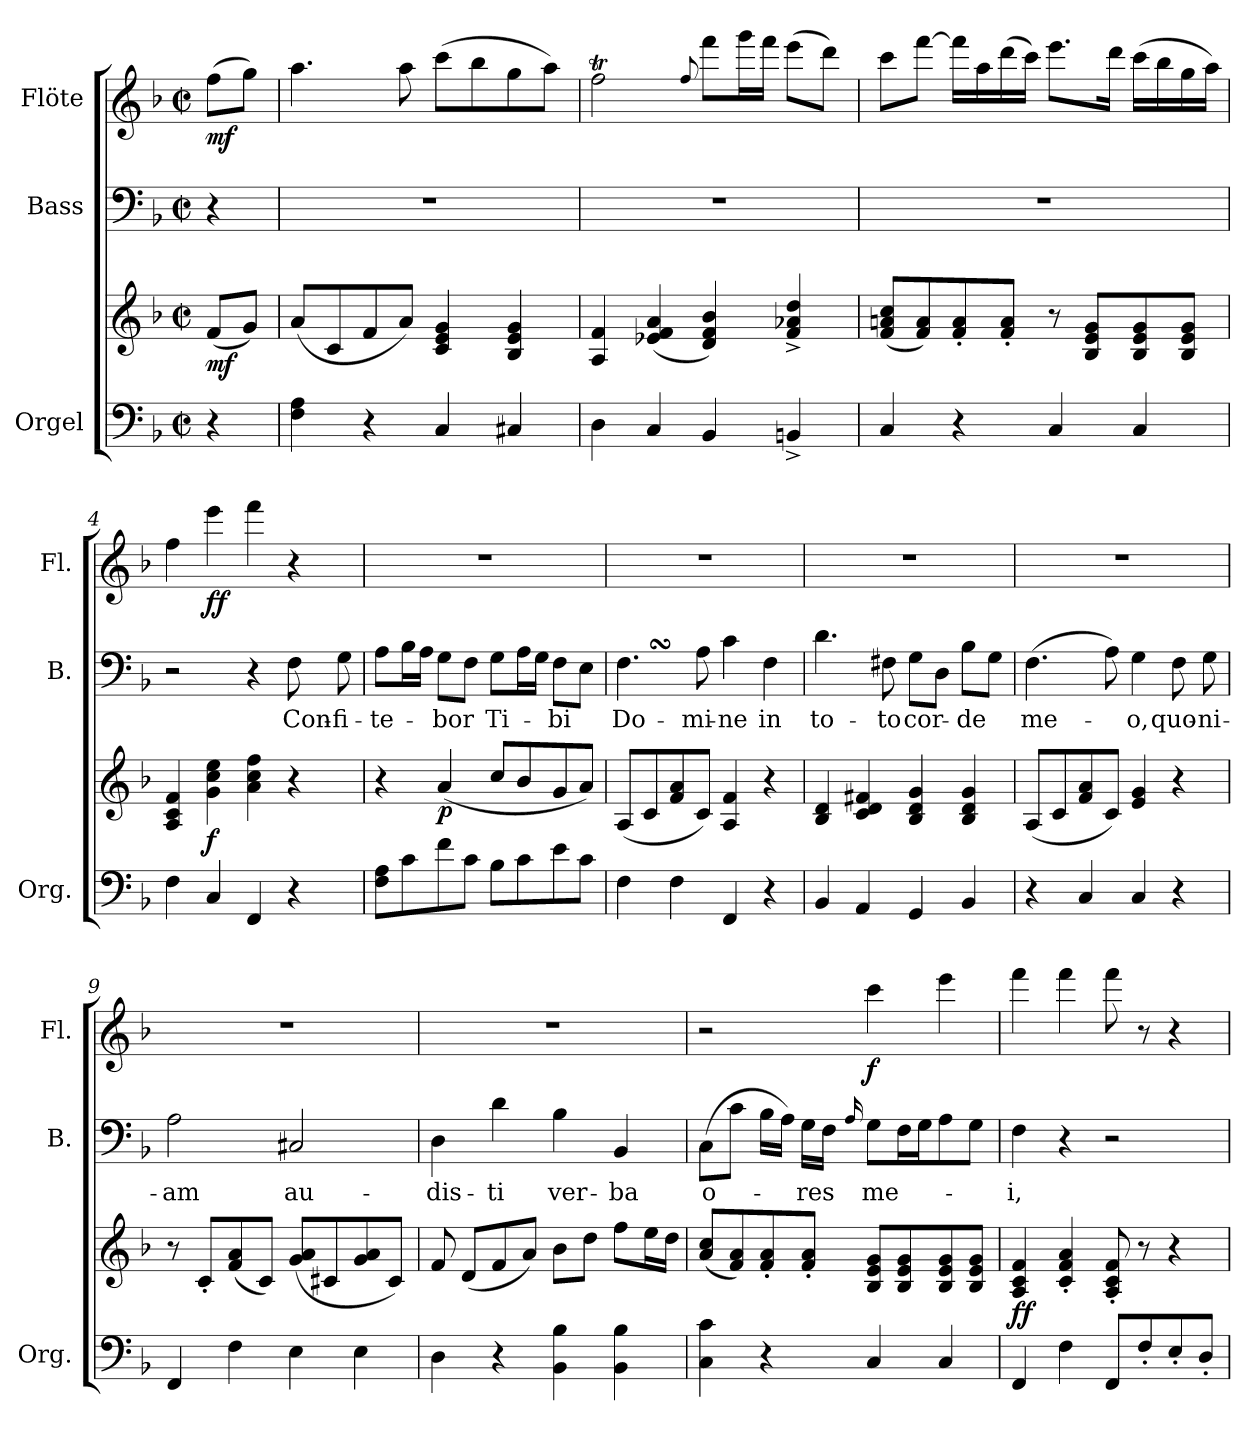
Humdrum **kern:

**kern	**kern	**dynam	**kern	**text	**kern	**dynam
*part3	*part3	*part3	*part2	*part2	*part1	*part1
*staff4	*staff3	*staff3/4	*staff2	*staff2	*staff1	*staff1
*I"Orgel	*	*	*I"Bass	*	*I"Flöte	*
*I'Org.	*	*	*I'B.	*	*I'Fl.	*
*clefF4	*clefG2	*	*clefF4	*	*clefG2	*
*k[b-]	*k[b-]	*	*k[b-]	*	*k[b-]	*
*F:	*F:	*	*F:	*	*F:	*
*M2/2	*M2/2	*	*M2/2	*	*M2/2	*
*met(c|)	*met(c|)	*	*met(c|)	*	*met(c|)	*
=	=	=	=	=	=	=
!	!	!LO:DY:b	!	!	!	!LO:DY:b
4r	(<8f/L	mf	4r	.	(>8ff\L	mf
.	8g/J)	.	.	.	8gg\J)	.
=1	=1	=1	=1	=1	=1	=1
4F\ 4A\	(<8a/L	.	1r	.	4.aa\	.
.	8c/	.	.	.	.	.
4r	8f/	.	.	.	.	.
.	8a/J)	.	.	.	8aa\	.
4C/	4c/ 4e/ 4g/	.	.	.	(>8ccc\L	.
.	.	.	.	.	8bb-\	.
4C#X/	4B-/ 4e/ 4g/	.	.	.	8gg\	.
.	.	.	.	.	8aa\J)	.
=2	=2	=2	=2	=2	=2	=2
4D\	4A/ 4f/	.	1r	.	2ffT\	.
4C/	(<4e-X/ 4f/ 4a/	.	.	.	.	.
.	.	.	.	.	8qqff/	.
4BB-/	4d/ 4f/ 4b-/)	.	.	.	8fff\L	.
.	.	.	.	.	16ggg\L	.
.	.	.	.	.	16fff\JJ	.
4BBn^</	4f/^> 4a-X/^> 4dd/^>	.	.	.	(>8eee\L	.
.	.	.	.	.	8ddd\J)	.
=3	=3	=3	=3	=3	=3	=3
4C/	(<8f/ 8an/ 8cc/L	.	1r	.	8ccc\L	.
.	8f/ 8a/)	.	.	.	[8fff\J	.
4r	8f/'< 8a/'<	.	.	.	16fff\LL]	.
.	.	.	.	.	16aa\	.
.	8f/'< 8a/'<J	.	.	.	(>16ddd\	.
.	.	.	.	.	16ccc\JJ)	.
4C/	8r	.	.	.	8.eee\L	.
.	8B-/ 8e/ 8g/L	.	.	.	.	.
.	.	.	.	.	16ddd\Jk	.
4C/	8B-/ 8e/ 8g/	.	.	.	(>16ccc\LL	.
.	.	.	.	.	16bb-\	.
.	8B-/ 8e/ 8g/J	.	.	.	16gg\	.
.	.	.	.	.	16aa\JJ)	.
=4	=4	=4	=4	=4	=4	=4
4F\	4A/ 4c/ 4f/	.	2r	.	4ff\	.
!	!	!LO:DY:b	!	!	!	!LO:DY:b
4C/	4g\ 4cc\ 4ee\	f	.	.	4eee\	ff
4FF/	4a\ 4cc\ 4ff\	.	4r	.	4fff\	.
!	!	!	!	!LO:LY:b	!	!
4r	4r	.	8F\	Con-	4r	.
!	!	!	!	!LO:LY:b	!	!
.	.	.	8G\	-fi-	.	.
!!LO:LB:g=z
=5	=5	=5	=5	=5	=5	=5
!	!	!	!	!LO:LY:b	!	!
8F\ 8A\L	4r	.	8A\L	-te-	1r	.
8c\	.	.	16B-\L	.	.	.
.	.	.	16A\JJ	.	.	.
!	!	!LO:DY:b	!	!LO:LY:b	!	!
8f\	(<4a/	p	8G\L	-bor	.	.
8c\J	.	.	8F\J	.	.	.
!	!	!	!	!LO:LY:b	!	!
8B-\L	8cc/L	.	8G\L	Ti-	.	.
8c\	8b-/	.	16A\L	.	.	.
.	.	.	16G\JJ	.	.	.
!	!	!	!	!LO:LY:b	!	!
8e\	8g/	.	8F\L	-bi	.	.
8c\J	8a/J)	.	8E\J	.	.	.
=6	=6	=6	=6	=6	=6	=6
!	!	!	!	!LO:LY:b	!	!
4F\	(<8A/L	.	4.FSSs\	Do-	1r	.
.	8c/	.	.	.	.	.
4F\	8f/ 8a/	.	.	.	.	.
!	!	!	!	!LO:LY:b	!	!
.	8c/J)	.	8A\	-mi-	.	.
!	!	!	!	!LO:LY:b	!	!
4FF/	4A/ 4f/	.	4c\	-ne	.	.
!	!	!	!	!LO:LY:b	!	!
4r	4r	.	4F\	in	.	.
=7	=7	=7	=7	=7	=7	=7
!	!	!	!	!LO:LY:b	!	!
4BB-/	4B-/ 4d/	.	4.d\	to-	1r	.
4AA/	4c/ 4d/ 4f#X/	.	.	.	.	.
!	!	!	!	!LO:LY:b	!	!
.	.	.	8F#X\	-to	.	.
!	!	!	!	!LO:LY:b	!	!
4GG/	4B-/ 4d/ 4g/	.	8G\L	cor-	.	.
.	.	.	8D\J	.	.	.
!	!	!	!	!LO:LY:b	!	!
4BB-/	4B-/ 4d/ 4g/	.	8B-\L	-de	.	.
.	.	.	8G\J	.	.	.
=8	=8	=8	=8	=8	=8	=8
!	!	!	!	!LO:LY:b	!	!
4r	(<8A/L	.	(>4.F\	me-	1r	.
.	8c/	.	.	.	.	.
4C/	8f/ 8a/	.	.	.	.	.
.	8c/J)	.	8A\)	.	.	.
!	!	!	!	!LO:LY:b	!	!
4C/	4e/ 4g/	.	4G\	-o,	.	.
!	!	!	!	!LO:LY:b	!	!
4r	4r	.	8F\	quo-	.	.
!	!	!	!	!LO:LY:b	!	!
.	.	.	8G\	-ni-	.	.
=9	=9	=9	=9	=9	=9	=9
!	!	!	!	!LO:LY:b	!	!
4FF/	8r	.	2A\	-am	1r	.
.	8c'</L	.	.	.	.	.
4F\	(<8f/ 8a/	.	.	.	.	.
.	8c/J)	.	.	.	.	.
!	!	!	!	!LO:LY:b	!	!
4E\	(<8g/ 8a/L	.	2C#X/	au-	.	.
.	8c#X/	.	.	.	.	.
4E\	8g/ 8a/	.	.	.	.	.
.	8c#/J)	.	.	.	.	.
!!LO:PB:g=z
=10	=10	=10	=10	=10	=10	=10
!	!	!	!	!LO:LY:b	!	!
4D\	8f/	.	4D\	-dis-	1r	.
.	(<8d/L	.	.	.	.	.
!	!	!	!	!LO:LY:b	!	!
4r	8f/	.	4d\	-ti	.	.
.	8a/J)	.	.	.	.	.
!	!	!	!	!LO:LY:b	!	!
4BB-\ 4B-\	8b-\L	.	4B-\	ver-	.	.
.	8dd\J	.	.	.	.	.
!	!	!	!	!LO:LY:b	!	!
4BB-\ 4B-\	8ff\L	.	4BB-/	-ba	.	.
.	16ee\L	.	.	.	.	.
.	16dd\JJ	.	.	.	.	.
=11	=11	=11	=11	=11	=11	=11
!	!	!	!	!LO:LY:b	!	!
4C\ 4c\	(<8a/ 8cc/L	.	(>8C\L	o-	2r	.
.	8f/ 8a/)	.	8c\J	.	.	.
4r	8f/'< 8a/'<	.	16B-\LL	.	.	.
.	.	.	16A\JJ)	.	.	.
!	!	!	!	!LO:LY:b	!	!
.	8f/'< 8a/'<J	.	16G\LL	-res	.	.
.	.	.	16F\JJ	.	.	.
.	.	.	16qqA/	.	.	.
!	!	!	!	!LO:LY:b	!	!LO:DY:b
4C/	8B-/ 8e/ 8g/L	.	8G\L	me-	4ccc\	f
.	8B-/ 8e/ 8g/	.	16F\L	.	.	.
.	.	.	16G\J	.	.	.
4C/	8B-/ 8e/ 8g/	.	8A\	.	4eee\	.
.	8B-/ 8e/ 8g/J	.	8G\J	.	.	.
=12	=12	=12	=12	=12	=12	=12
!	!	!LO:DY:b	!	!LO:LY:b	!	!
4FF/	4A/ 4c/ 4f/	ff	4F\	-i,	4fff\	.
4F\	4c/'< 4f/'< 4a/'<	.	4r	.	4fff\	.
8FF/L	8A/'< 8c/'< 8f/'<	.	2r	.	8fff\	.
8F'</	8r	.	.	.	8r	.
8E'</	4r	.	.	.	4r	.
8D'</J	.	.	.	.	.	.
=	=	=	=	=	=	=
*-	*-	*-	*-	*-	*-	*-
